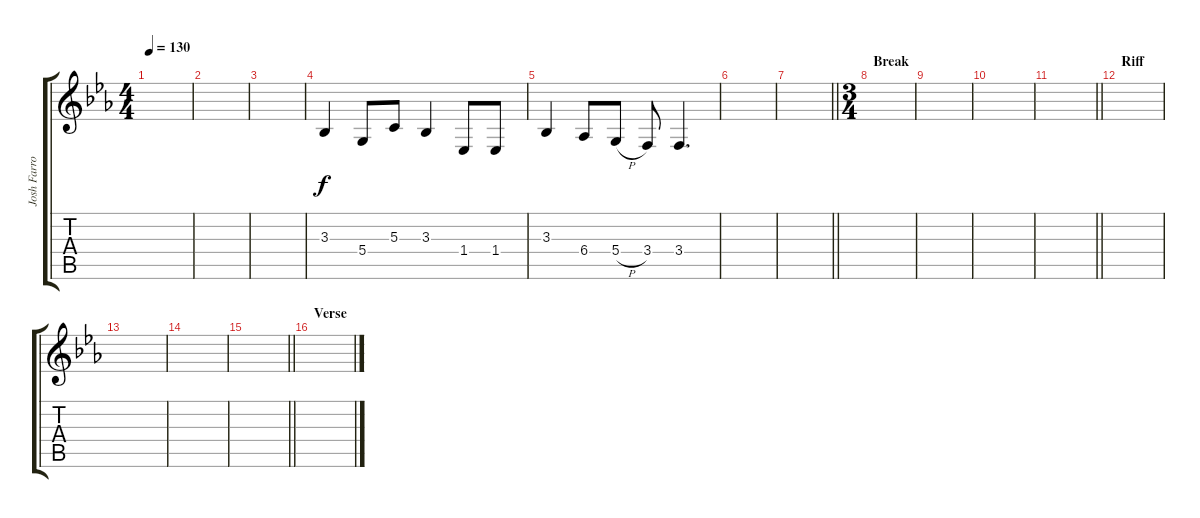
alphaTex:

\track ("Josh Farro (Vocals)" "Josh Farro") {instrument tenorsax}
\staff {score tabs}
\tuning (E4 B3 G3 D3 A2 E2) {hide}
\ts (4 4)
\tempo 130
\clef g2
\ks eb
|
|
|
3.3.4 5.4.8 5.3.8 3.3.4 1.4.8 1.4.8 |
3.3.4 6.4.8 5.4{h}.8 3.4.8 3.4.4{d} |
|
\barLineRight lightlight
|
\ts (3 4)
\section ("" "Break")
|
|
|
\barLineRight lightlight
|
\section ("" "Riff")
|
|
|
\barLineRight lightlight
|
\section ("" "Verse")
